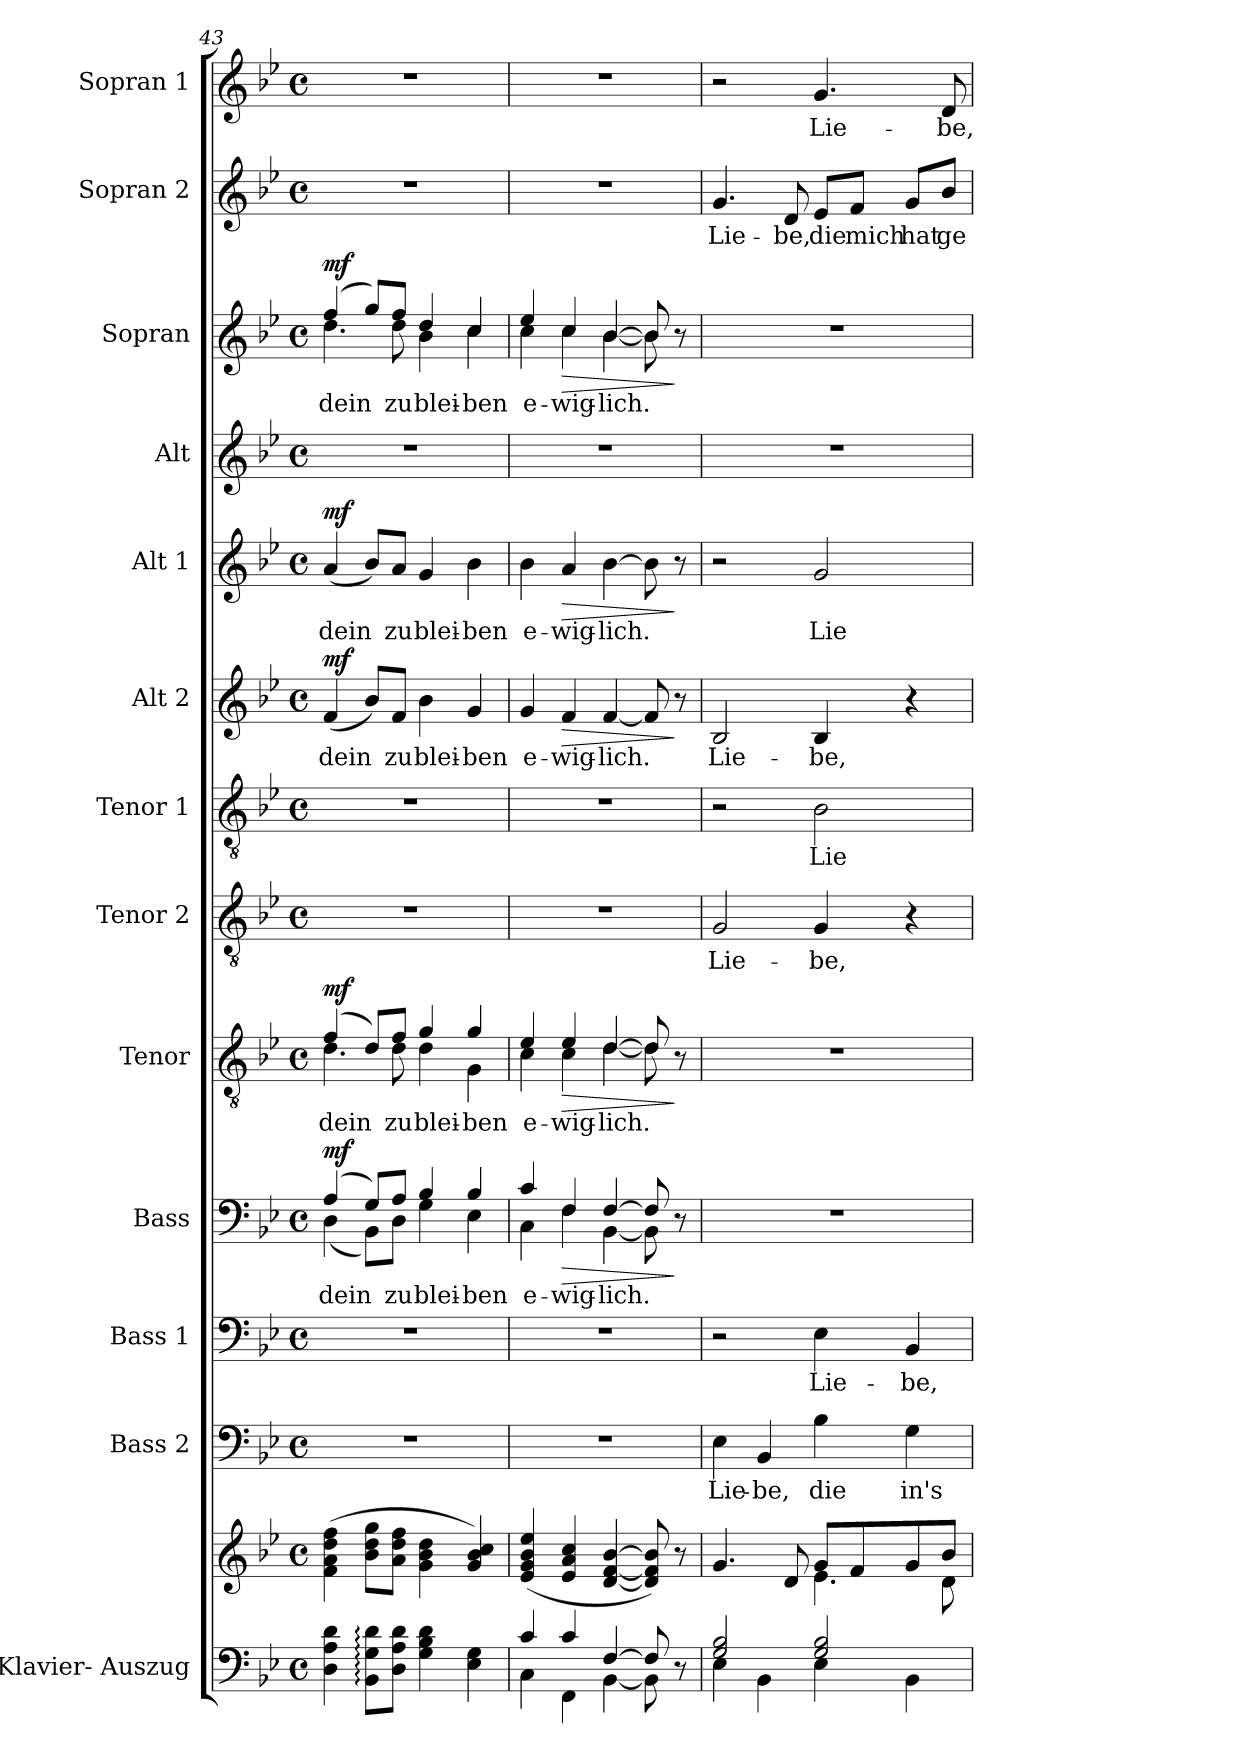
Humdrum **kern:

**kern	**kern	**dynam	**kern	**text	**dynam	**kern	**text	**dynam	**kern	**text	**dynam	**kern	**text	**dynam	**kern	**text	**dynam	**kern	**text	**dynam	**kern	**text	**dynam	**kern	**text	**dynam	**kern	**kern	**text	**dynam	**kern	**text	**dynam	**kern	**text	**dynam
*part13	*part13	*part13	*part12	*part12	*part12	*part11	*part11	*part11	*part10	*part10	*part10	*part9	*part9	*part9	*part8	*part8	*part8	*part7	*part7	*part7	*part6	*part6	*part6	*part5	*part5	*part5	*part4	*part3	*part3	*part3	*part2	*part2	*part2	*part1	*part1	*part1
*staff14	*staff13	*staff13/14	*staff12	*staff12	*staff12	*staff11	*staff11	*staff11	*staff10	*staff10	*staff10	*staff9	*staff9	*staff9	*staff8	*staff8	*staff8	*staff7	*staff7	*staff7	*staff6	*staff6	*staff6	*staff5	*staff5	*staff5	*staff4	*staff3	*staff3	*staff3	*staff2	*staff2	*staff2	*staff1	*staff1	*staff1
*I"Klavier- Auszug	*	*	*I"Bass 2	*	*	*I"Bass 1	*	*	*I"Bass	*	*	*I"Tenor	*	*	*I"Tenor 2	*	*	*I"Tenor 1	*	*	*I"Alt 2	*	*	*I"Alt 1	*	*	*I"Alt	*I"Sopran	*	*	*I"Sopran 2	*	*	*I"Sopran 1	*	*
*	*	*	*I'B2	*	*	*I'B1	*	*	*I'Bass	*	*	*I'Ten.	*	*	*I'T2	*	*	*I'T1	*	*	*I'A2	*	*	*I'A1	*	*	*I'Alt	*I'Sop.	*	*	*I'S2	*	*	*I'S1	*	*
*clefF4	*clefG2	*	*clefF4	*	*	*clefF4	*	*	*clefF4	*	*	*clefGv2	*	*	*clefGv2	*	*	*clefGv2	*	*	*clefG2	*	*	*clefG2	*	*	*clefG2	*clefG2	*	*	*clefG2	*	*	*clefG2	*	*
*k[b-e-]	*k[b-e-]	*	*k[b-e-]	*	*	*k[b-e-]	*	*	*k[b-e-]	*	*	*k[b-e-]	*	*	*k[b-e-]	*	*	*k[b-e-]	*	*	*k[b-e-]	*	*	*k[b-e-]	*	*	*k[b-e-]	*k[b-e-]	*	*	*k[b-e-]	*	*	*k[b-e-]	*	*
*M4/4	*M4/4	*	*M4/4	*	*	*M4/4	*	*	*M4/4	*	*	*M4/4	*	*	*M4/4	*	*	*M4/4	*	*	*M4/4	*	*	*M4/4	*	*	*M4/4	*M4/4	*	*	*M4/4	*	*	*M4/4	*	*
*met(c)	*met(c)	*	*met(c)	*	*	*met(c)	*	*	*met(c)	*	*	*met(c)	*	*	*met(c)	*	*	*met(c)	*	*	*met(c)	*	*	*met(c)	*	*	*met(c)	*met(c)	*	*	*met(c)	*	*	*met(c)	*	*
=43	=43	=43	=43	=43	=43	=43	=43	=43	=43	=43	=43	=43	=43	=43	=43	=43	=43	=43	=43	=43	=43	=43	=43	=43	=43	=43	=43	=43	=43	=43	=43	=43	=43	=43	=43	=43
*	*	*	*	*	*	*	*	*	*^	*	*	*	*	*	*	*	*	*	*	*	*	*	*	*	*	*	*	*	*	*	*	*	*	*	*	*
!	!	!	!	!	!	!	!	!	!	!	!LO:LY:b	!LO:DY:a	!	!LO:LY:b	!LO:DY:a	!	!	!	!	!	!	!	!LO:LY:b	!LO:DY:a	!	!LO:LY:b	!LO:DY:a	!	!	!LO:LY:b	!LO:DY:a	!	!	!	!	!	!
*	*	*	*	*	*	*	*	*	*	*	*	*	*^	*	*	*	*	*	*	*	*	*	*	*	*	*	*	*	*^	*	*	*	*	*	*	*	*
4D\ 4A\ 4d\	(4f\ 4a\ 4dd\ 4ff\	.	1r	.	.	1r	.	.	(4A/	(4D\	dein	mf	(4f/	4.d\	dein	mf	1r	.	.	1r	.	.	(4f/	dein	mf	(4a/	dein	mf	1r	(4ff/	4.dd\	dein	mf	1r	.	.	1r	.	.
8BB-\: 8G\: 8d\:L	8b-\ 8dd\ 8gg\L	.	.	.	.	.	.	.	8G/L)	8BB-\L)	.	.	8d/L)	.	.	.	.	.	.	.	.	.	8b-/L)	.	.	8b-/L)	.	.	.	8gg/L)	.	.	.	.	.	.	.	.	.
!	!	!	!	!	!	!	!	!	!	!	!LO:LY:b	!	!	!	!LO:LY:b	!	!	!	!	!	!	!	!	!LO:LY:b	!	!	!LO:LY:b	!	!	!	!	!LO:LY:b	!	!	!	!	!	!	!
8D\ 8A\ 8d\J	8a\ 8dd\ 8ff\J	.	.	.	.	.	.	.	8A/J	8D\J	zu	.	8f/J	8d\	zu	.	.	.	.	.	.	.	8f/J	zu	.	8a/J	zu	.	.	8ff/J	8dd\	zu	.	.	.	.	.	.	.
!	!	!	!	!	!	!	!	!	!	!	!LO:LY:b	!	!	!	!LO:LY:b	!	!	!	!	!	!	!	!	!LO:LY:b	!	!	!LO:LY:b	!	!	!	!	!LO:LY:b	!	!	!	!	!	!	!
4G\ 4B-\ 4d\	4g\ 4b-\ 4dd\	.	.	.	.	.	.	.	4B-/	4G\	blei-	.	4g/	4d\	blei-	.	.	.	.	.	.	.	4b-\	blei-	.	4g/	blei-	.	.	4dd/	4b-\	blei-	.	.	.	.	.	.	.
!	!	!	!	!	!	!	!	!	!	!	!LO:LY:b	!	!	!	!LO:LY:b	!	!	!	!	!	!	!	!	!LO:LY:b	!	!	!LO:LY:b	!	!	!	!	!LO:LY:b	!	!	!	!	!	!	!
4E-\ 4G\	4g/ 4b-/ 4cc/)	.	.	.	.	.	.	.	4B-/	4E-\	-ben	.	4g/	4G\	-ben	.	.	.	.	.	.	.	4g/	-ben	.	4b-\	-ben	.	.	4cc/	4cc\	-ben	.	.	.	.	.	.	.
=44	=44	=44	=44	=44	=44	=44	=44	=44	=44	=44	=44	=44	=44	=44	=44	=44	=44	=44	=44	=44	=44	=44	=44	=44	=44	=44	=44	=44	=44	=44	=44	=44	=44	=44	=44	=44	=44	=44	=44
*^	*	*	*	*	*	*	*	*	*	*	*	*	*	*	*	*	*	*	*	*	*	*	*	*	*	*	*	*	*	*	*	*	*	*	*	*	*	*	*
!	!	!	!	!	!	!	!	!	!	!	!	!LO:LY:b	!	!	!	!LO:LY:b	!	!	!	!	!	!	!	!	!LO:LY:b	!	!	!LO:LY:b	!	!	!	!	!LO:LY:b	!	!	!	!	!	!	!
4c/	4C\	(>4e-/ 4g/ 4b-/ 4ee-/	.	1r	.	.	1r	.	.	4c/	4C\	e-	.	4e-/	4c\	e-	.	1r	.	.	1r	.	.	4g/	e-	.	4b-\	e-	.	1r	4ee-/	4cc\	e-	.	1r	.	.	1r	.	.
!	!	!	!	!	!	!	!	!	!	!	!	!LO:LY:b	!LO:HP:b	!	!	!LO:LY:b	!LO:HP:b	!	!	!	!	!	!	!	!LO:LY:b	!LO:HP:b	!	!LO:LY:b	!LO:HP:b	!	!	!	!LO:LY:b	!LO:HP:b	!	!	!	!	!	!
4c:/	4FF\	4e-/ 4a/ 4cc/	.	.	.	.	.	.	.	4F/	4F\	-wig-	>	4e-/	4c\	-wig-	>	.	.	.	.	.	.	4f/	-wig-	>	4a/	-wig-	>	.	4cc/	4cc\	-wig-	>	.	.	.	.	.	.
!	!	!	!	!	!	!	!	!	!	!	!	!LO:LY:b	!	!	!	!LO:LY:b	!	!	!	!	!	!	!	!	!LO:LY:b	!	!	!LO:LY:b	!	!	!	!	!LO:LY:b	!	!	!	!	!	!	!
[4F/	[4BB-\	[4d/ [4f/ [4b-/	.	.	.	.	.	.	.	[4F/	[4BB-\	-lich.	.	[4d/	[4d\	-lich.	.	.	.	.	.	.	.	[4f/	-lich.	.	[4b-\	-lich.	.	.	[4b-/	[4b-\	-lich.	.	.	.	.	.	.	.
8F/]	8BB-\]	8d/] 8f/] 8b-/])	.	.	.	.	.	.	.	8F/]	8BB-\]	.	.	8d/]	8d\]	.	.	.	.	.	.	.	.	8f/]	.	.	8b-\]	.	.	.	8b-/]	8b-\]	.	.	.	.	.	.	.	.
8r	8ryy	8r	.	.	.	.	.	.	.	8r	8ryy	.	]	8r	8ryy	.	]	.	.	.	.	.	.	8r	.	]	8r	.	]	.	8r	8ryy	.	]	.	.	.	.	.	.
!!LO:PB:g=z
=45	=45	=45	=45	=45	=45	=45	=45	=45	=45	=45	=45	=45	=45	=45	=45	=45	=45	=45	=45	=45	=45	=45	=45	=45	=45	=45	=45	=45	=45	=45	=45	=45	=45	=45	=45	=45	=45	=45	=45	=45
*	*	*^	*	*	*	*	*	*	*	*	*	*	*	*	*	*	*	*	*	*	*	*	*	*	*	*	*	*	*	*	*	*	*	*	*	*	*	*	*	*
!	!	!	!	!LO:DY:a=2	!	!LO:LY:b	!LO:DY:a	!	!	!	!	!	!	!	!	!	!	!	!	!LO:LY:b	!LO:DY:a	!	!	!	!	!LO:LY:b	!LO:DY:a	!	!	!	!	!	!	!	!	!	!LO:LY:b	!LO:DY:a	!	!	!
*	*	*	*	*	*	*	*	*	*	*	*v	*v	*	*	*	*	*	*	*	*	*	*	*	*	*	*	*	*	*	*	*	*v	*v	*	*	*	*	*	*	*	*
*	*	*	*	*	*	*	*	*	*	*	*	*	*	*v	*v	*	*	*	*	*	*	*	*	*	*	*	*	*	*	*	*	*	*	*	*	*	*	*	*
2G/ 2B-/	4E-\	4.g/	2ryy	other-dynamics	4E-\	Lie-	other-dynamics	2r	.	.	1r	.	.	1r	.	.	2G/	Lie-	other-dynamics	2r	.	.	2B-/	Lie-	other-dynamics	2r	.	.	1r	1r	.	.	4.g/	Lie-	other-dynamics	2r	.	.
!	!	!	!	!	!	!LO:LY:b	!	!	!	!	!	!	!	!	!	!	!	!	!	!	!	!	!	!	!	!	!	!	!	!	!	!	!	!	!	!	!	!
.	4BB-\	.	.	.	4BB-/	be,	.	.	.	.	.	.	.	.	.	.	.	.	.	.	.	.	.	.	.	.	.	.	.	.	.	.	.	.	.	.	.	.
!	!	!	!	!	!	!	!	!	!	!	!	!	!	!	!	!	!	!	!	!	!	!	!	!	!	!	!	!	!	!	!	!	!	!LO:LY:b	!	!	!	!
.	.	8d/	.	.	.	.	.	.	.	.	.	.	.	.	.	.	.	.	.	.	.	.	.	.	.	.	.	.	.	.	.	.	8d/	-be,	.	.	.	.
!	!	!	!	!	!	!LO:LY:b	!	!	!LO:LY:b	!LO:DY:a	!	!	!	!	!	!	!	!LO:LY:b	!	!	!LO:LY:b	!LO:DY:a	!	!LO:LY:b	!	!	!LO:LY:b	!LO:DY:a	!	!	!	!	!	!LO:LY:b	!	!	!LO:LY:b	!LO:DY:a
2G/ 2B-/	4E-\	8g/L	4.e-\	.	4B-\	die	.	4E-\	Lie-	other-dynamics	.	.	.	.	.	.	4G/	-be,	.	2B-\	Lie-	other-dynamics	4B-/	-be,	.	2g/	Lie-	other-dynamics	.	.	.	.	8e-/L	die	.	4.g/	Lie-	other-dynamics
!	!	!	!	!	!	!	!	!	!	!	!	!	!	!	!	!	!	!	!	!	!	!	!	!	!	!	!	!	!	!	!	!	!	!LO:LY:b	!	!	!	!
.	.	8f/	.	.	.	.	.	.	.	.	.	.	.	.	.	.	.	.	.	.	.	.	.	.	.	.	.	.	.	.	.	.	8f/J	mich	.	.	.	.
!	!	!	!	!	!	!LO:LY:b	!	!	!LO:LY:b	!	!	!	!	!	!	!	!	!	!	!	!	!	!	!	!	!	!	!	!	!	!	!	!	!LO:LY:b	!	!	!	!
.	4BB-\	8g/	.	.	4G\	in's	.	4BB-/	-be,	.	.	.	.	.	.	.	4r	.	.	.	.	.	4r	.	.	.	.	.	.	.	.	.	8g/L	hat	.	.	.	.
!	!	!	!	!	!	!	!	!	!	!	!	!	!	!	!	!	!	!	!	!	!	!	!	!	!	!	!	!	!	!	!	!	!	!LO:LY:b	!	!	!LO:LY:b	!
.	.	8b-/J	8d\	.	.	.	.	.	.	.	.	.	.	.	.	.	.	.	.	.	.	.	.	.	.	.	.	.	.	.	.	.	8b-/J	ge-	.	8d/	-be,	.
*v	*v	*	*	*	*	*	*	*	*	*	*	*	*	*	*	*	*	*	*	*	*	*	*	*	*	*	*	*	*	*	*	*	*	*	*	*	*	*
*	*v	*v	*	*	*	*	*	*	*	*	*	*	*	*	*	*	*	*	*	*	*	*	*	*	*	*	*	*	*	*	*	*	*	*	*	*	*
=	=	=	=	=	=	=	=	=	=	=	=	=	=	=	=	=	=	=	=	=	=	=	=	=	=	=	=	=	=	=	=	=	=	=	=	=
*-	*-	*-	*-	*-	*-	*-	*-	*-	*-	*-	*-	*-	*-	*-	*-	*-	*-	*-	*-	*-	*-	*-	*-	*-	*-	*-	*-	*-	*-	*-	*-	*-	*-	*-	*-	*-
